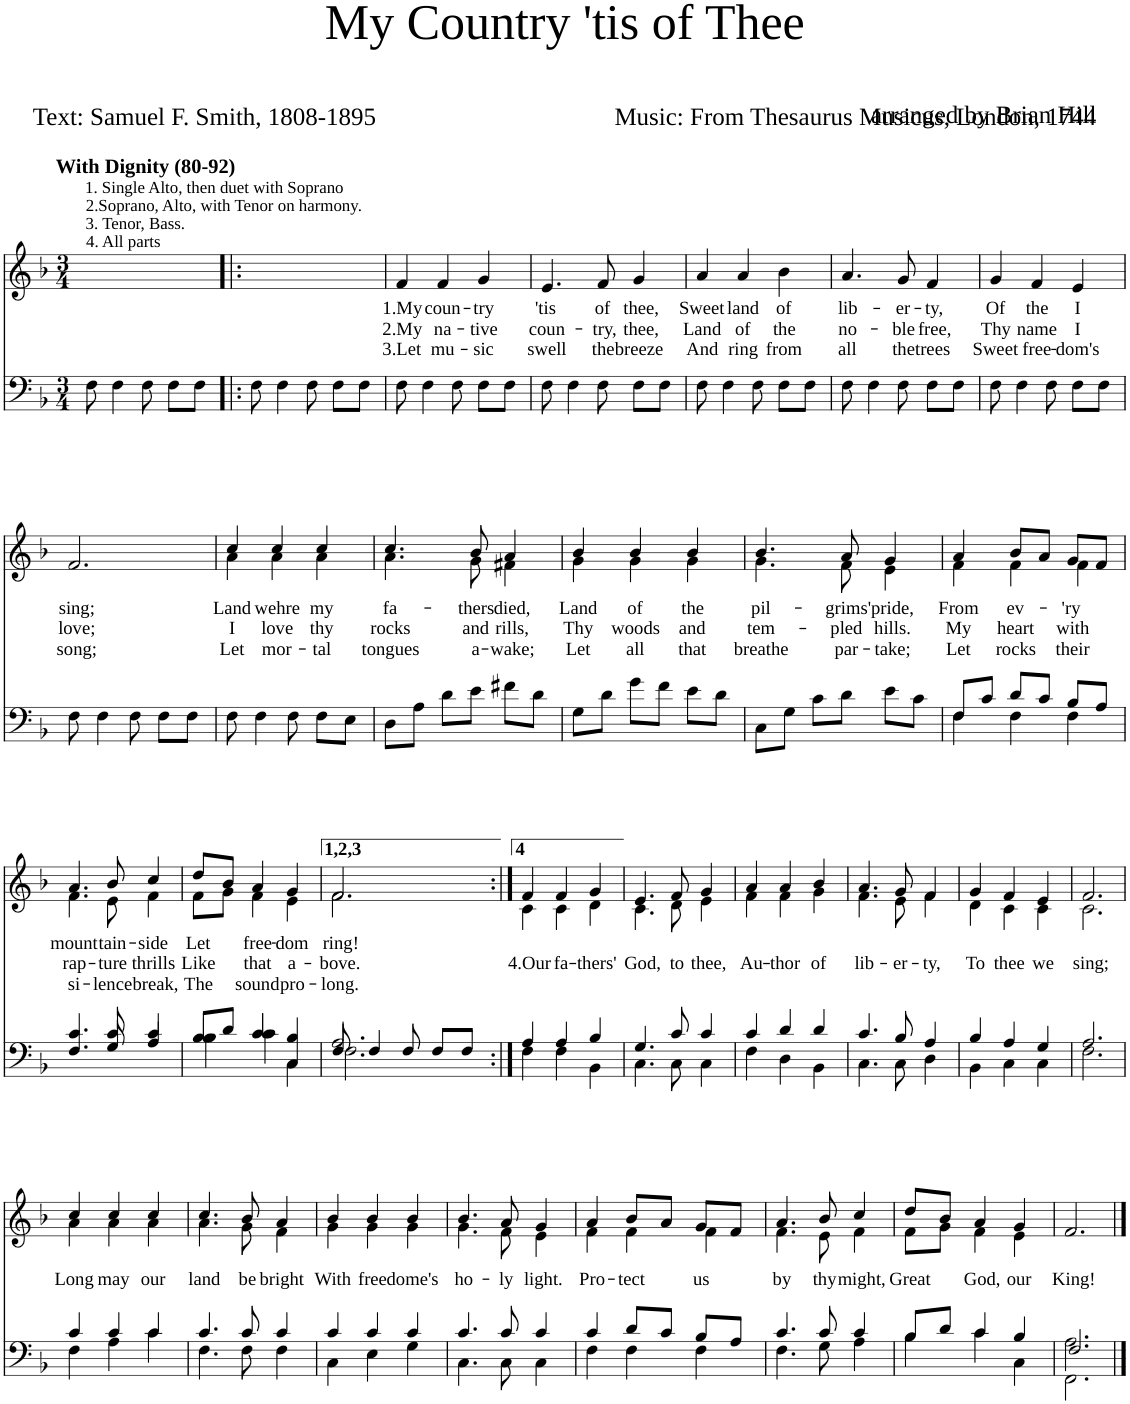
**kern	**kern	**text	**text	**text
*part1	*part1	*part1	*part1	*part1
*staff2	*staff1	*staff1	*staff1	*staff1
*I"Piano	*	*	*	*
*I'Pno	*	*	*	*
*clefF4	*clefG2	*	*	*
*k[b-]	*k[b-]	*	*	*
*M3/4	*M3/4	*	*	*
=1	=1	=1	=1	=1
!	!LO:TX:a:t=1. Single Alto, then duet with Soprano	!	!	!
!	!LO:TX:a:t=2.Soprano, Alto, with Tenor on harmony.	!	!	!
!	!LO:TX:a:t=3. Tenor, Bass.	!	!	!
!	!LO:TX:a:t=4. All parts	!	!	!
!	!LO:TX:a:B:t=With Dignity (80-92)	!	!	!
8F\	2.ryy	.	.	.
4F\	.	.	.	.
8F\	.	.	.	.
8F\L	.	.	.	.
8F\J	.	.	.	.
=2!|:	=2!|:	=2!|:	=2!|:	=2!|:
8F\	2.ryy	.	.	.
4F\	.	.	.	.
8F\	.	.	.	.
8F\L	.	.	.	.
8F\J	.	.	.	.
=3	=3	=3	=3	=3
!	!	!LO:LY:b	!LO:LY:b	!LO:LY:b
8F\	4f/	1.My	2.My	3.Let
4F\	.	.	.	.
!	!	!LO:LY:b	!LO:LY:b	!LO:LY:b
.	4f/	coun-	na-	mu-
8F\	.	.	.	.
!	!	!LO:LY:b	!LO:LY:b	!LO:LY:b
8F\L	4g/	-try	-tive	-sic
8F\J	.	.	.	.
=4	=4	=4	=4	=4
!	!	!LO:LY:b	!LO:LY:b	!LO:LY:b
8F\	4.e/	'tis	coun-	swell
4F\	.	.	.	.
!	!	!LO:LY:b	!LO:LY:b	!LO:LY:b
8F\	8f/	of	-try,	the
!	!	!LO:LY:b	!LO:LY:b	!LO:LY:b
8F\L	4g/	thee,	thee,	breeze
8F\J	.	.	.	.
=5	=5	=5	=5	=5
!	!	!LO:LY:b	!LO:LY:b	!LO:LY:b
8F\	4a/	Sweet	Land	And
4F\	.	.	.	.
!	!	!LO:LY:b	!LO:LY:b	!LO:LY:b
.	4a/	land	of	ring
8F\	.	.	.	.
!	!	!LO:LY:b	!LO:LY:b	!LO:LY:b
8F\L	4b-\	of	the	from
8F\J	.	.	.	.
=6	=6	=6	=6	=6
!	!	!LO:LY:b	!LO:LY:b	!LO:LY:b
8F\	4.a/	lib-	no-	all
4F\	.	.	.	.
!	!	!LO:LY:b	!LO:LY:b	!LO:LY:b
8F\	8g/	-er-	-ble	the
!	!	!LO:LY:b	!LO:LY:b	!LO:LY:b
8F\L	4f/	-ty,	free,	trees
8F\J	.	.	.	.
=7	=7	=7	=7	=7
!	!	!LO:LY:b	!LO:LY:b	!LO:LY:b
8F\	4g/	Of	Thy	Sweet
4F\	.	.	.	.
!	!	!LO:LY:b	!LO:LY:b	!LO:LY:b
.	4f/	the	name	free-
8F\	.	.	.	.
!	!	!LO:LY:b	!LO:LY:b	!LO:LY:b
8F\L	4e/	I	I	-dom's
8F\J	.	.	.	.
!!LO:LB:g=z
=8	=8	=8	=8	=8
!	!	!LO:LY:b	!LO:LY:b	!LO:LY:b
8F\	2.f/	sing;	love;	song;
4F\	.	.	.	.
8F\	.	.	.	.
8F\L	.	.	.	.
8F\J	.	.	.	.
=9	=9	=9	=9	=9
!	!	!LO:LY:b	!LO:LY:b	!LO:LY:b
*	*^	*	*	*
8F\	4cc/	4a\	Land	I	Let
4F\	.	.	.	.	.
!	!	!	!LO:LY:b	!LO:LY:b	!LO:LY:b
.	4cc/	4a\	wehre	love	mor-
8F\	.	.	.	.	.
!	!	!	!LO:LY:b	!LO:LY:b	!LO:LY:b
8F\L	4cc/	4a\	my	thy	-tal
8E\J	.	.	.	.	.
=10	=10	=10	=10	=10	=10
!	!	!	!LO:LY:b	!LO:LY:b	!LO:LY:b
8D\L	4.cc/	4.a\	fa-	rocks	tongues
8A\J	.	.	.	.	.
8d\L	.	.	.	.	.
!	!	!	!LO:LY:b	!LO:LY:b	!LO:LY:b
8e\J	8b-/	8g\	-thers	and	a-
!	!	!	!LO:LY:b	!LO:LY:b	!LO:LY:b
8f#X\L	4a/	4f#X\	died,	rills,	-wake;
8d\J	.	.	.	.	.
=11	=11	=11	=11	=11	=11
!	!	!	!LO:LY:b	!LO:LY:b	!LO:LY:b
8G\L	4b-/	4g\	Land	Thy	Let
8d\J	.	.	.	.	.
!	!	!	!LO:LY:b	!LO:LY:b	!LO:LY:b
8g\L	4b-/	4g\	of	woods	all
8f\J	.	.	.	.	.
!	!	!	!LO:LY:b	!LO:LY:b	!LO:LY:b
8e\L	4b-/	4g\	the	and	that
8d\J	.	.	.	.	.
=12	=12	=12	=12	=12	=12
!	!	!	!LO:LY:b	!LO:LY:b	!LO:LY:b
8C\L	4.b-/	4.g\	pil-	tem-	breathe
8G\J	.	.	.	.	.
8c\L	.	.	.	.	.
!	!	!	!LO:LY:b	!LO:LY:b	!LO:LY:b
8d\J	8a/	8f\	-grims'	-pled	par-
!	!	!	!LO:LY:b	!LO:LY:b	!LO:LY:b
8e\L	4g/	4e\	pride,	hills.	-take;
8c\J	.	.	.	.	.
=13	=13	=13	=13	=13	=13
*^	*	*	*	*	*
*	*^	*	*	*	*	*
!	!	!	!	!	!LO:LY:b	!LO:LY:b	!LO:LY:b
2.ryy	8F/L	4F\	4a/	4f\	From	My	Let
.	8c/J	.	.	.	.	.	.
!	!	!	!	!	!	!LO:LY:b	!LO:LY:b
!	!	!	!	!	!LO:LY:b	!	!
.	8d/L	4F\	8b-/L	4f\	ev-	heart	rocks
.	8c/J	.	8a/J	.	.	.	.
!	!	!	!	!	!	!LO:LY:b	!LO:LY:b
!	!	!	!	!	!LO:LY:b	!	!
.	8B-/L	4F\	8g/L	4f\	-'ry	with	their
.	8A/J	.	8f/J	.	.	.	.
*	*v	*v	*	*	*	*	*
!!LO:LB:g=z	!!
=14	=14	=14	=14	=14	=14	=14
!	!	!	!	!	!LO:LY:b	!LO:LY:b
!	!	!	!	!LO:LY:b	!	!
4.F/	4.c/	4.a/	4.f\	mount-	rap-	si-
!	!	!	!	!	!LO:LY:b	!LO:LY:b
!	!	!	!	!LO:LY:b	!	!
8G/	8c/	8b-/	8e\	-tain-	-ture	-lence
!	!	!	!	!	!LO:LY:b	!LO:LY:b
!	!	!	!	!LO:LY:b	!	!
4A/	4c/	4cc/	4f\	-side	thrills	break,
=15	=15	=15	=15	=15	=15	=15
*	*^	*	*	*	*	*
!	!	!	!	!	!	!LO:LY:b	!LO:LY:b
!	!	!	!	!	!LO:LY:b	!	!
4B-/	8B-/L	4B-\	8dd/L	8f\L	Let	Like	The
.	8d/J	.	8b-/J	8g\J	.	.	.
!	!	!	!	!	!	!LO:LY:b	!LO:LY:b
!	!	!	!	!	!LO:LY:b	!	!
4c/	4c/	4c\	4a/	4f\	free-	that	sound
!	!	!	!	!	!	!LO:LY:b	!LO:LY:b
!	!	!	!	!	!LO:LY:b	!	!
4C/	4B-/	4C\	4g/	4e\	-dom	a-	pro-
=16	=16	=16	=16	=16	=16	=16	=16
!	!	!	!	!	!	!LO:LY:b	!LO:LY:b
!	!	!	!	!	!LO:LY:b	!	!
8F/	2.A/	2.F\	2.f/	2.f\	ring!	-bove.	-long.
4F/	.	.	.	.	.	.	.
8F/	.	.	.	.	.	.	.
8F/L	.	.	.	.	.	.	.
8F/J	.	.	.	.	.	.	.
=17:|!	=17:|!	=17:|!	=17:|!	=17:|!	=17:|!	=17:|!	=17:|!
!	!	!	!	!	!	!LO:LY:b	!
2.ryy	4A/	4F\	4f/	4c\	.	4.Our	.
!	!	!	!	!	!	!LO:LY:b	!
.	4A/	4F\	4f/	4c\	.	fa-	.
!	!	!	!	!	!	!LO:LY:b	!
.	4B-/	4BB-\	4g/	4d\	.	-thers'	.
=18	=18	=18	=18	=18	=18	=18	=18
!	!	!	!	!	!	!LO:LY:b	!
2.ryy	4.G/	4.C\	4.e/	4.c\	.	God,	.
!	!	!	!	!	!	!LO:LY:b	!
.	8c/	8C\	8f/	8d\	.	to	.
!	!	!	!	!	!	!LO:LY:b	!
.	4c/	4C\	4g/	4e\	.	thee,	.
=19	=19	=19	=19	=19	=19	=19	=19
!	!	!	!	!	!	!LO:LY:b	!
2.ryy	4c/	4F\	4a/	4f\	.	Au-	.
!	!	!	!	!	!	!LO:LY:b	!
.	4d/	4D\	4a/	4f\	.	-thor	.
!	!	!	!	!	!	!LO:LY:b	!
.	4d/	4BB-\	4b-/	4g\	.	of	.
=20	=20	=20	=20	=20	=20	=20	=20
!	!	!	!	!	!	!LO:LY:b	!
2.ryy	4.c/	4.C\	4.a/	4.f\	.	lib-	.
!	!	!	!	!	!	!LO:LY:b	!
.	8B-/	8C\	8g/	8e\	.	-er-	.
!	!	!	!	!	!	!LO:LY:b	!
.	4A/	4D\	4f/	4f\	.	-ty,	.
=21	=21	=21	=21	=21	=21	=21	=21
!	!	!	!	!	!	!LO:LY:b	!
2.ryy	4B-/	4BB-\	4g/	4d\	.	To	.
!	!	!	!	!	!	!LO:LY:b	!
.	4A/	4C\	4f/	4c\	.	thee	.
!	!	!	!	!	!	!LO:LY:b	!
.	4G/	4C\	4e/	4c\	.	we	.
=22	=22	=22	=22	=22	=22	=22	=22
!	!	!	!	!	!	!LO:LY:b	!
2.ryy	2.A/	2.F\	2.f/	2.c\	.	sing;	.
!!LO:LB:g=z	!!
=23	=23	=23	=23	=23	=23	=23	=23
!	!	!	!	!	!	!LO:LY:b	!
2.ryy	4c/	4F\	4cc/	4a\	.	Long	.
!	!	!	!	!	!	!LO:LY:b	!
.	4c/	4A\	4cc/	4a\	.	may	.
!	!	!	!	!	!	!LO:LY:b	!
.	4c/	4c\	4cc/	4a\	.	our	.
=24	=24	=24	=24	=24	=24	=24	=24
!	!	!	!	!	!	!LO:LY:b	!
2.ryy	4.c/	4.F\	4.cc/	4.a\	.	land	.
!	!	!	!	!	!	!LO:LY:b	!
.	8c/	8F\	8b-/	8g\	.	be	.
!	!	!	!	!	!	!LO:LY:b	!
.	4c/	4F\	4a/	4f\	.	bright	.
=25	=25	=25	=25	=25	=25	=25	=25
!	!	!	!	!	!	!LO:LY:b	!
2.ryy	4c/	4C\	4b-/	4g\	.	With	.
!	!	!	!	!	!	!LO:LY:b	!
.	4c/	4E\	4b-/	4g\	.	free-	.
!	!	!	!	!	!	!LO:LY:b	!
.	4c/	4G\	4b-/	4g\	.	-dome's	.
=26	=26	=26	=26	=26	=26	=26	=26
!	!	!	!	!	!	!LO:LY:b	!
2.ryy	4.c/	4.C\	4.b-/	4.g\	.	ho-	.
!	!	!	!	!	!	!LO:LY:b	!
.	8c/	8C\	8a/	8f\	.	-ly	.
!	!	!	!	!	!	!LO:LY:b	!
.	4c/	4C\	4g/	4e\	.	light.	.
=27	=27	=27	=27	=27	=27	=27	=27
!	!	!	!	!	!	!LO:LY:b	!
2.ryy	4c/	4F\	4a/	4f\	.	Pro-	.
!	!	!	!	!	!	!LO:LY:b	!
.	8d/L	4F\	8b-/L	4f\	.	-tect	.
.	8c/J	.	8a/J	.	.	.	.
!	!	!	!	!	!	!LO:LY:b	!
.	8B-/L	4F\	8g/L	4f\	.	us	.
.	8A/J	.	8f/J	.	.	.	.
=28	=28	=28	=28	=28	=28	=28	=28
!	!	!	!	!	!	!LO:LY:b	!
2.ryy	4.c/	4.F\	4.a/	4.f\	.	by	.
!	!	!	!	!	!	!LO:LY:b	!
.	8c/	8G\	8b-/	8e\	.	thy	.
!	!	!	!	!	!	!LO:LY:b	!
.	4c/	4A\	4cc/	4f\	.	might,	.
=29	=29	=29	=29	=29	=29	=29	=29
!	!	!	!	!	!	!LO:LY:b	!
2.ryy	8B-/L	4B-\	8dd/L	8f\L	.	Great	.
.	8d/J	.	8b-/J	8g\J	.	.	.
!	!	!	!	!	!	!LO:LY:b	!
.	4c/	4c\	4a/	4f\	.	God,	.
!	!	!	!	!	!	!LO:LY:b	!
.	4B-/	4C\	4g/	4e\	.	our	.
=30	=30	=30	=30	=30	=30	=30	=30
*	*	*^	*	*	*	*	*
!	!	!	!	!	!	!	!LO:LY:b	!
*	*	*	*	*v	*v	*	*	*
2.ryy	2.A\	2.F/	2.FF\	2.f/	.	King!	.
*v	*v	*v	*v	*	*	*	*
==	==	==	==	==
*-	*-	*-	*-	*-
